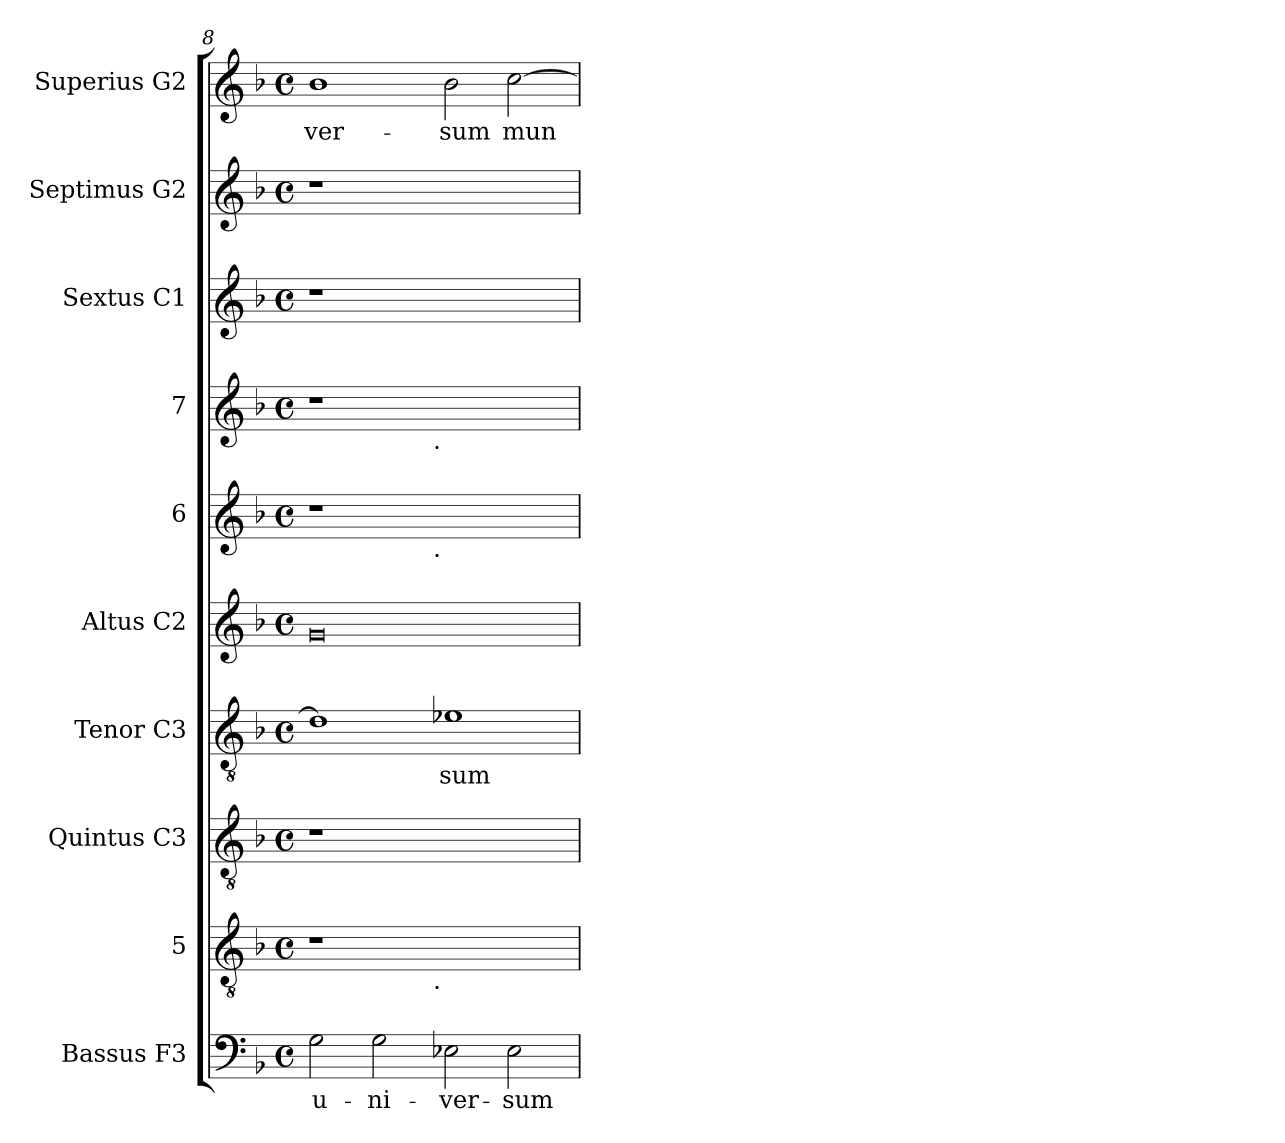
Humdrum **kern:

**kern	**text	**kern	**kern	**kern	**text	**kern	**text	**kern	**kern	**kern	**kern	**kern	**text
*part10	*part10	*part9	*part8	*part7	*part7	*part6	*part6	*part5	*part4	*part3	*part2	*part1	*part1
*staff10	*staff10	*staff9	*staff8	*staff7	*staff7	*staff6	*staff6	*staff5	*staff4	*staff3	*staff2	*staff1	*staff1
*I"Bassus  F3	*	*I"5	*I"Quintus  C3	*I"Tenor  C3	*	*I"Altus  C2	*	*I"6	*I"7	*I"Sextus  C1	*I"Septimus  G2	*I"Superius  G2	*
*I'B	*	*	*	*I'T	*	*I'A	*	*	*	*	*	*I'S	*
*clefF4	*	*clefGv2	*clefGv2	*clefGv2	*	*clefG2	*	*clefG2	*clefG2	*clefG2	*clefG2	*clefG2	*
*k[b-]	*	*k[b-]	*k[b-]	*k[b-]	*	*k[b-]	*	*k[b-]	*k[b-]	*k[b-]	*k[b-]	*k[b-]	*
*F:	*	*F:	*F:	*F:	*	*F:	*	*F:	*F:	*F:	*F:	*F:	*
*M4/4	*	*M4/4	*M4/4	*M4/4	*	*M4/4	*	*M4/4	*M4/4	*M4/4	*M4/4	*M4/4	*
*met(c)	*	*met(c)	*met(c)	*met(c)	*	*met(c)	*	*met(c)	*met(c)	*met(c)	*met(c)	*met(c)	*
=8	=8	=8	=8	=8	=8	=8	=8	=8	=8	=8	=8	=8	=8
!	!LO:LY:b:rj	!	!	!	!LO:LY:b:rj	!	!LO:LY:b:rj	!	!	!	!	!	!LO:LY:b:rj
*	*	*^	*	*	*	*	*	*^	*^	*	*	*	*
2G\	u-	1r	2ryy	1r	1d]	--	0g	--	1r	2ryy	1r	2ryy	1r	1r	1b-	-ver-
!	!LO:LY:b:rj	!	!	!	!	!	!	!	!	!	!	!	!	!	!	!
2G\	-ni-	.	4...ryy	.	.	.	.	.	.	4...ryy	.	4...ryy	.	.	.	.
!	!	!	!	!	!	!	!	!	!	!	!	!LO:TX:b:t=.	!	!	!	!
!	!	!	!	!	!	!	!	!	!	!LO:TX:b:t=.	!	!	!	!	!	!
!	!	!	!LO:TX:b:t=.	!	!	!	!	!	!	!	!	!	!	!	!	!
.	.	.	1ryy	.	.	.	.	.	.	1ryy	.	1ryy	.	.	.	.
!	!LO:LY:b:rj	!	!	!	!	!LO:LY:b:rj	!	!	!	!	!	!	!	!	!	!LO:LY:b:rj
2E-X\	-ver-	1ryy	.	1ryy	1e-X	-sum	.	.	1ryy	.	1ryy	.	1ryy	1ryy	2b-\	-sum
!	!LO:LY:b:rj	!	!	!	!	!	!	!	!	!	!	!	!	!	!	!LO:LY:b:rj
2E-\	-sum	.	.	.	.	.	.	.	.	.	.	.	.	.	[>2cc\	mun-
.	.	.	32ryy	.	.	.	.	.	.	32ryy	.	32ryy	.	.	.	.
*	*	*	*	*	*	*	*	*	*v	*v	*	*	*	*	*	*
*	*	*v	*v	*	*	*	*	*	*	*v	*v	*	*	*	*
=	=	=	=	=	=	=	=	=	=	=	=	=	=
*-	*-	*-	*-	*-	*-	*-	*-	*-	*-	*-	*-	*-	*-
